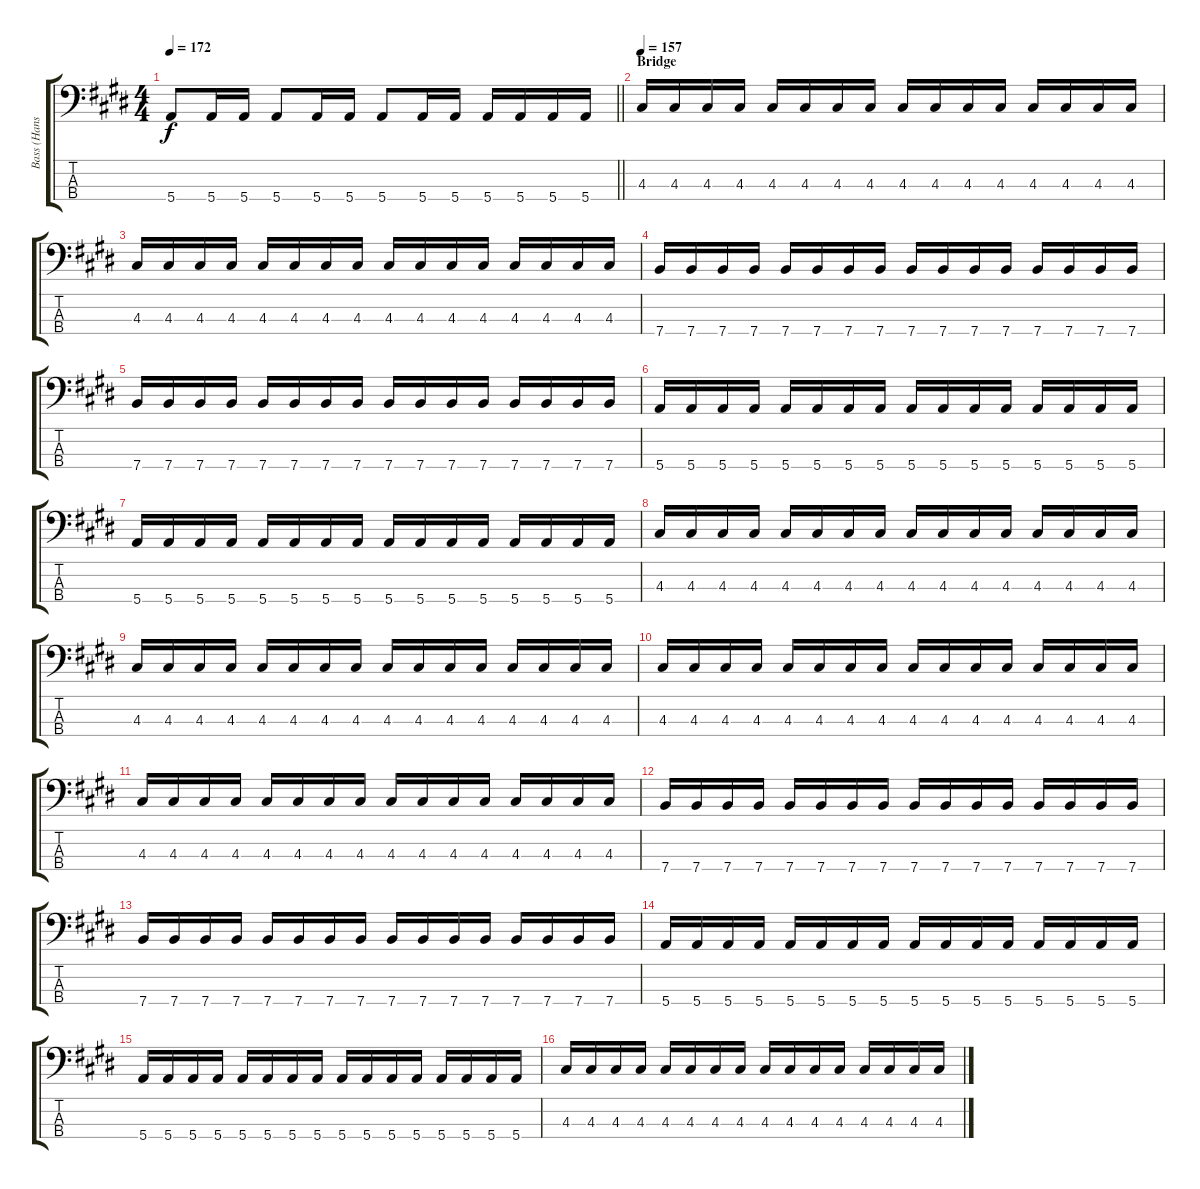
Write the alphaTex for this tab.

\track ("Bass (Hansi Kursch)" "Bass (Hans") {instrument electricbassfinger}
\staff {score tabs}
\tuning (G2 D2 A1 E1) {hide}
\ts (4 4)
\tempo 172
\clef f4
\barLineRight lightlight
\ks c#minor
5.4.8{dy f} 5.4.16 5.4.16 5.4.8 5.4.16 5.4.16 5.4.8 5.4.16 5.4.16 5.4.16 5.4.16 5.4.16 5.4.16 |
\section ("" "Bridge")
\tempo 157
4.3.16 4.3.16 4.3.16 4.3.16 4.3.16 4.3.16 4.3.16 4.3.16 4.3.16 4.3.16 4.3.16 4.3.16 4.3.16 4.3.16 4.3.16 4.3.16 |
4.3.16 4.3.16 4.3.16 4.3.16 4.3.16 4.3.16 4.3.16 4.3.16 4.3.16 4.3.16 4.3.16 4.3.16 4.3.16 4.3.16 4.3.16 4.3.16 |
7.4.16 7.4.16 7.4.16 7.4.16 7.4.16 7.4.16 7.4.16 7.4.16 7.4.16 7.4.16 7.4.16 7.4.16 7.4.16 7.4.16 7.4.16 7.4.16 |
7.4.16 7.4.16 7.4.16 7.4.16 7.4.16 7.4.16 7.4.16 7.4.16 7.4.16 7.4.16 7.4.16 7.4.16 7.4.16 7.4.16 7.4.16 7.4.16 |
5.4.16 5.4.16 5.4.16 5.4.16 5.4.16 5.4.16 5.4.16 5.4.16 5.4.16 5.4.16 5.4.16 5.4.16 5.4.16 5.4.16 5.4.16 5.4.16 |
5.4.16 5.4.16 5.4.16 5.4.16 5.4.16 5.4.16 5.4.16 5.4.16 5.4.16 5.4.16 5.4.16 5.4.16 5.4.16 5.4.16 5.4.16 5.4.16 |
4.3.16 4.3.16 4.3.16 4.3.16 4.3.16 4.3.16 4.3.16 4.3.16 4.3.16 4.3.16 4.3.16 4.3.16 4.3.16 4.3.16 4.3.16 4.3.16 |
4.3.16 4.3.16 4.3.16 4.3.16 4.3.16 4.3.16 4.3.16 4.3.16 4.3.16 4.3.16 4.3.16 4.3.16 4.3.16 4.3.16 4.3.16 4.3.16 |
4.3.16 4.3.16 4.3.16 4.3.16 4.3.16 4.3.16 4.3.16 4.3.16 4.3.16 4.3.16 4.3.16 4.3.16 4.3.16 4.3.16 4.3.16 4.3.16 |
4.3.16 4.3.16 4.3.16 4.3.16 4.3.16 4.3.16 4.3.16 4.3.16 4.3.16 4.3.16 4.3.16 4.3.16 4.3.16 4.3.16 4.3.16 4.3.16 |
7.4.16 7.4.16 7.4.16 7.4.16 7.4.16 7.4.16 7.4.16 7.4.16 7.4.16 7.4.16 7.4.16 7.4.16 7.4.16 7.4.16 7.4.16 7.4.16 |
7.4.16 7.4.16 7.4.16 7.4.16 7.4.16 7.4.16 7.4.16 7.4.16 7.4.16 7.4.16 7.4.16 7.4.16 7.4.16 7.4.16 7.4.16 7.4.16 |
5.4.16 5.4.16 5.4.16 5.4.16 5.4.16 5.4.16 5.4.16 5.4.16 5.4.16 5.4.16 5.4.16 5.4.16 5.4.16 5.4.16 5.4.16 5.4.16 |
5.4.16 5.4.16 5.4.16 5.4.16 5.4.16 5.4.16 5.4.16 5.4.16 5.4.16 5.4.16 5.4.16 5.4.16 5.4.16 5.4.16 5.4.16 5.4.16 |
4.3.16 4.3.16 4.3.16 4.3.16 4.3.16 4.3.16 4.3.16 4.3.16 4.3.16 4.3.16 4.3.16 4.3.16 4.3.16 4.3.16 4.3.16 4.3.16
